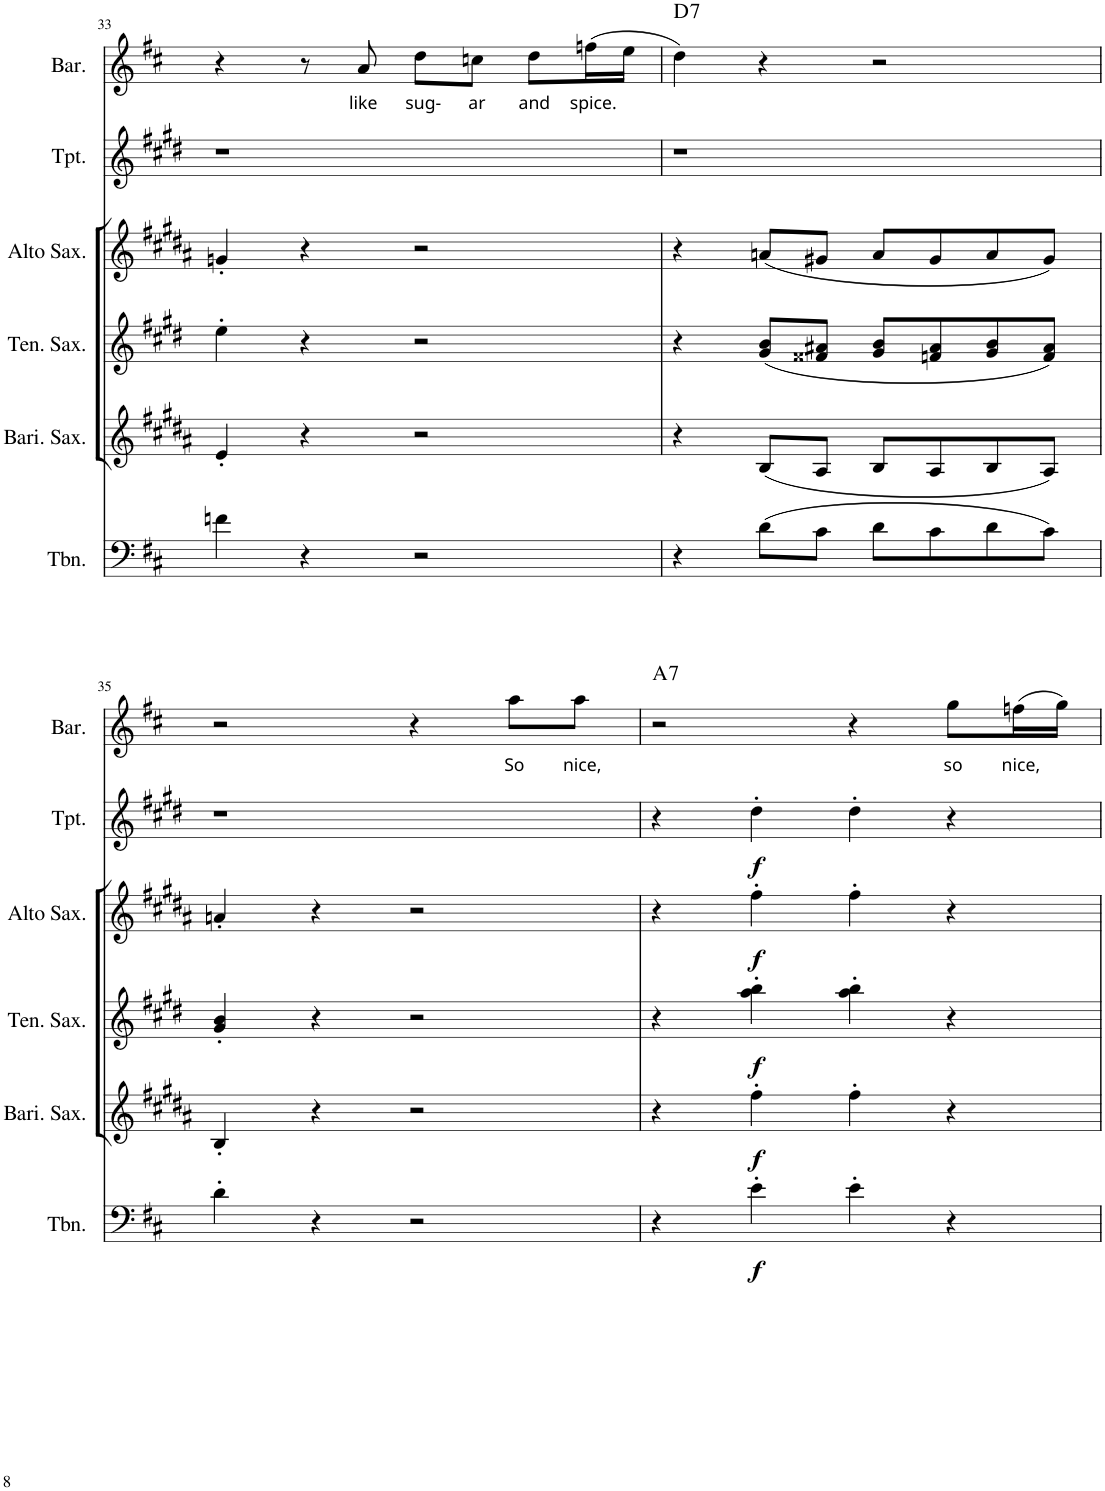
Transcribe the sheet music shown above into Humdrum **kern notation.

**kern	**dynam	**kern	**dynam	**kern	**dynam	**kern	**dynam	**kern	**dynam	**kern	**text	**harte
*part6	*part6	*part5	*part5	*part4	*part4	*part3	*part3	*part2	*part2	*part1	*part1	*part1
*staff6	*staff6	*staff5	*staff5	*staff4	*staff4	*staff3	*staff3	*staff2	*staff2	*staff1	*staff1	*
*I"Trombone	*	*I"Baritone Saxophone	*	*I"Tenor Saxophone	*	*I"Alto Saxophone	*	*I"Trumpet in Bb	*	*I"Baritone	*	*
*I'Tbn.	*	*I'Bari. Sax.	*	*I'Ten. Sax.	*	*I'Alto Sax.	*	*I'Tpt.	*	*I'Bar.	*	*
!!LO:PB:g=z
*clefF4	*	*clefG2	*	*clefG2	*	*clefG2	*	*clefG2	*	*clefG2	*	*
*	*	*Trd12c21	*	*Trd8c14	*	*Trd5c9	*	*Trd1c2	*	*	*	*
*k[f#c#]	*	*k[f#c#g#d#a#]	*	*k[f#c#g#d#]	*	*k[f#c#g#d#a#]	*	*k[f#c#g#d#]	*	*k[f#c#]	*	*
*D:	*	*B:	*	*E:	*	*B:	*	*E:	*	*D:	*	*
*M4/4	*	*M4/4	*	*M4/4	*	*M4/4	*	*M4/4	*	*M4/4	*	*
=33	=33	=33	=33	=33	=33	=33	=33	=33	=33	=33	=33	=33
4fn\	.	4e'/	.	4ee'\	.	4gn'/	.	1r	.	4r	.	.
4r	.	4r	.	4r	.	4r	.	.	.	8r	.	.
!	!	!	!	!	!	!	!	!	!	!	!LO:LY:b	!
.	.	.	.	.	.	.	.	.	.	8a/	like	.
!	!	!	!	!	!	!	!	!	!	!	!LO:LY:b	!
2r	.	2r	.	2r	.	2r	.	.	.	8dd\L	sug-	.
!	!	!	!	!	!	!	!	!	!	!	!LO:LY:b	!
.	.	.	.	.	.	.	.	.	.	8ccn\J	ar	.
!	!	!	!	!	!	!	!	!	!	!	!LO:LY:b	!
.	.	.	.	.	.	.	.	.	.	8dd\L	and	.
!	!	!	!	!	!	!	!	!	!	!	!LO:LY:b	!
.	.	.	.	.	.	.	.	.	.	(16ffn\L	spice.	.
.	.	.	.	.	.	.	.	.	.	16ee\JJ	.	.
=34	=34	=34	=34	=34	=34	=34	=34	=34	=34	=34	=34	=34
!	!	!	!	!	!	!	!	!	!	!	!	!LO:H:kt=7
4r	.	4r	.	4r	.	4r	.	1r	.	4dd\)	.	D:7
(8d\L	.	(8B/L	.	(8g#/ 8b/L	.	(8an/L	.	.	.	4r	.	.
8c#\J	.	8A#/J	.	8f##X/ 8a#X/J	.	8g#X/J	.	.	.	.	.	.
8d\L	.	8B/L	.	8g#/ 8b/L	.	8a/L	.	.	.	2r	.	.
8c#\	.	8A#/	.	8fn/ 8a#/	.	8g#/	.	.	.	.	.	.
8d\	.	8B/	.	8g#/ 8b/	.	8a/	.	.	.	.	.	.
8c#\J)	.	8A#/J)	.	8f/ 8a#/J)	.	8g#/J)	.	.	.	.	.	.
!!LO:LB:g=z
=35	=35	=35	=35	=35	=35	=35	=35	=35	=35	=35	=35	=35
4d'\	.	4B'/	.	4g#/' 4b/'	.	4an'/	.	1r	.	2r	.	.
4r	.	4r	.	4r	.	4r	.	.	.	.	.	.
2r	.	2r	.	2r	.	2r	.	.	.	4r	.	.
!	!	!	!	!	!	!	!	!	!	!	!LO:LY:b	!
.	.	.	.	.	.	.	.	.	.	8aa\L	So	.
!	!	!	!	!	!	!	!	!	!	!	!LO:LY:b	!
.	.	.	.	.	.	.	.	.	.	8aa\J	nice,	.
=36	=36	=36	=36	=36	=36	=36	=36	=36	=36	=36	=36	=36
!	!	!	!	!	!	!	!	!	!	!	!	!LO:H:kt=7
4r	.	4r	.	4r	.	4r	.	4r	.	2r	.	A:7
!	!LO:DY:b	!	!LO:DY:b	!	!LO:DY:b	!	!LO:DY:b	!	!LO:DY:b	!	!	!
4e'\	f	4ff#'\	f	4aa\' 4bb\'	f	4ff#'\	f	4dd#'\	f	.	.	.
4e'\	.	4ff#'\	.	4aa\' 4bb\'	.	4ff#'\	.	4dd#'\	.	4r	.	.
!	!	!	!	!	!	!	!	!	!	!	!LO:LY:b	!
4r	.	4r	.	4r	.	4r	.	4r	.	8gg\L	so	.
!	!	!	!	!	!	!	!	!	!	!	!LO:LY:b	!
.	.	.	.	.	.	.	.	.	.	(16ffn\L	nice,	.
.	.	.	.	.	.	.	.	.	.	16gg\JJ)	.	.
=	=	=	=	=	=	=	=	=	=	=	=	=
*-	*-	*-	*-	*-	*-	*-	*-	*-	*-	*-	*-	*-
